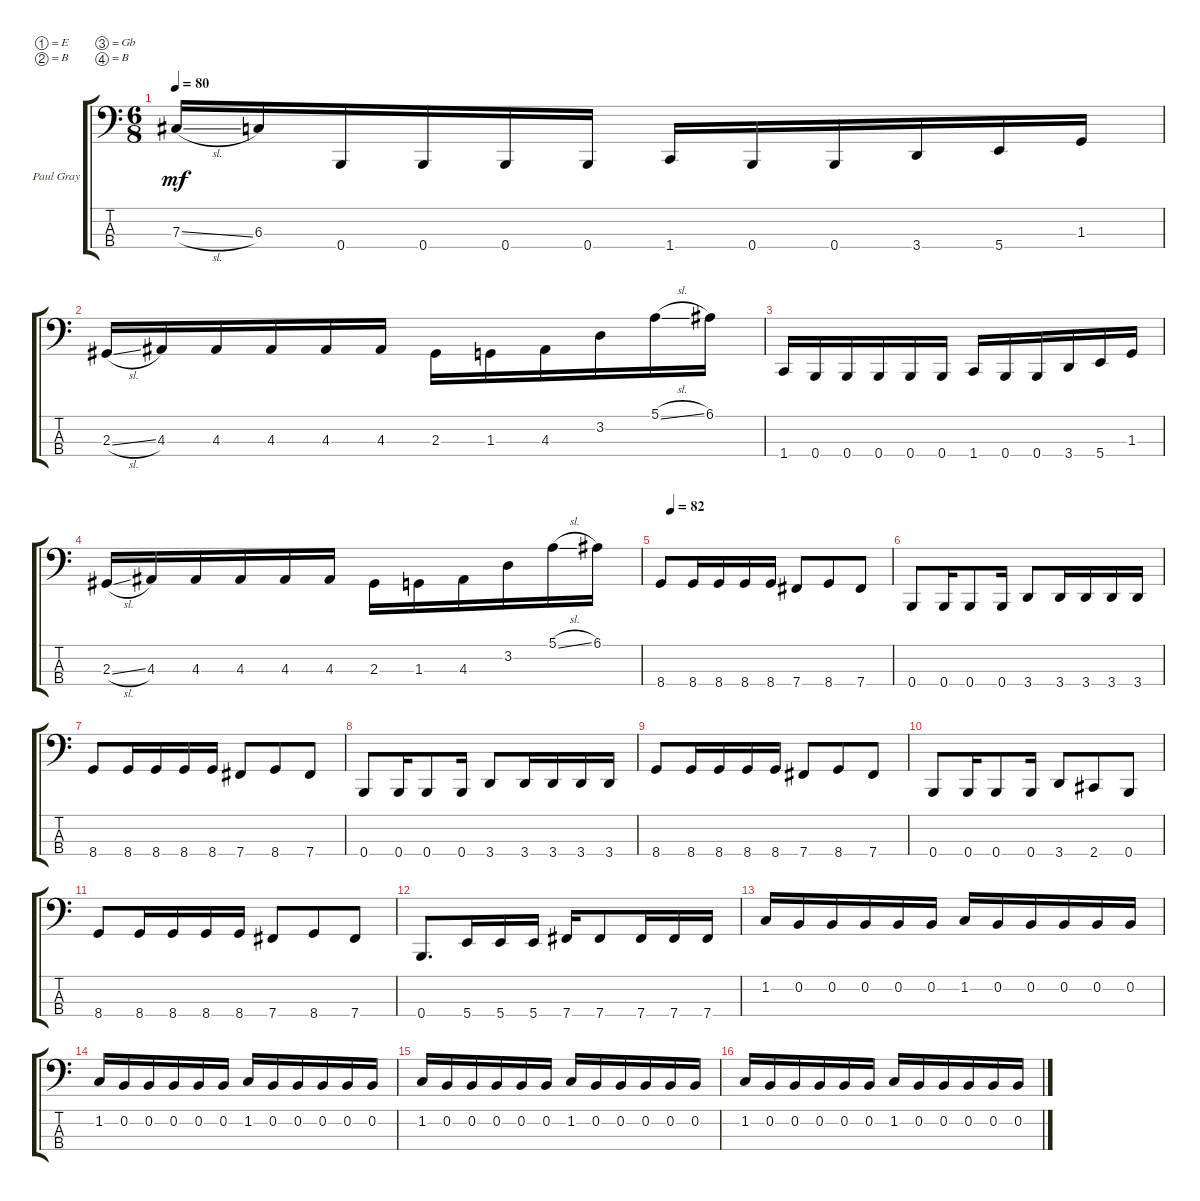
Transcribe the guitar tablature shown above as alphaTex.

\defaultSystemsLayout 4
\bracketExtendMode groupsimilarinstruments
\firstSystemTrackNameOrientation horizontal
\otherSystemsTrackNameOrientation horizontal
\track ("Paul Gray" "Paul Gray") {instrument electricbassfinger}
\staff {score tabs}
\tuning (E2 B1 Gb1 B0)
\ts (6 8)
\tempo 80
\clef f4
\ks c
7.3{sl}.16{dy mf} 6.3.16 0.4.16 0.4.16 0.4.16 0.4.16 1.4.16 0.4.16 0.4.16 3.4.16 5.4.16 1.3.16 |
2.3{sl}.16 4.3.16 4.3.16 4.3.16 4.3.16 4.3.16 2.3.16 1.3.16 4.3.16 3.2.16 5.1{sl}.16 6.1.16 |
1.4.16 0.4.16 0.4.16 0.4.16 0.4.16 0.4.16 1.4.16 0.4.16 0.4.16 3.4.16 5.4.16 1.3.16 |
2.3{sl}.16 4.3.16 4.3.16 4.3.16 4.3.16 4.3.16 2.3.16 1.3.16 4.3.16 3.2.16 5.1{sl}.16 6.1.16 |
\tempo (82 0.0465116)
8.4.8 8.4.16 8.4.16 8.4.16 8.4.16 7.4.8 8.4.8 7.4.8 |
0.4.8 0.4.16 0.4.8 0.4.16 3.4.8 3.4.16 3.4.16 3.4.16 3.4.16 |
8.4.8 8.4.16 8.4.16 8.4.16 8.4.16 7.4.8 8.4.8 7.4.8 |
0.4.8 0.4.16 0.4.8 0.4.16 3.4.8 3.4.16 3.4.16 3.4.16 3.4.16 |
8.4.8 8.4.16 8.4.16 8.4.16 8.4.16 7.4.8 8.4.8 7.4.8 |
0.4.8 0.4.16 0.4.8 0.4.16 3.4.8 2.4.8 0.4.8 |
8.4.8 8.4.16 8.4.16 8.4.16 8.4.16 7.4.8 8.4.8 7.4.8 |
0.4.8{d} 5.4.16 5.4.16 5.4.16 7.4.16 7.4.8 7.4.16 7.4.16 7.4.16 |
1.2.16 0.2.16 0.2.16 0.2.16 0.2.16 0.2.16 1.2.16 0.2.16 0.2.16 0.2.16 0.2.16 0.2.16 |
1.2.16 0.2.16 0.2.16 0.2.16 0.2.16 0.2.16 1.2.16 0.2.16 0.2.16 0.2.16 0.2.16 0.2.16 |
1.2.16 0.2.16 0.2.16 0.2.16 0.2.16 0.2.16 1.2.16 0.2.16 0.2.16 0.2.16 0.2.16 0.2.16 |
1.2.16 0.2.16 0.2.16 0.2.16 0.2.16 0.2.16 1.2.16 0.2.16 0.2.16 0.2.16 0.2.16 0.2.16
